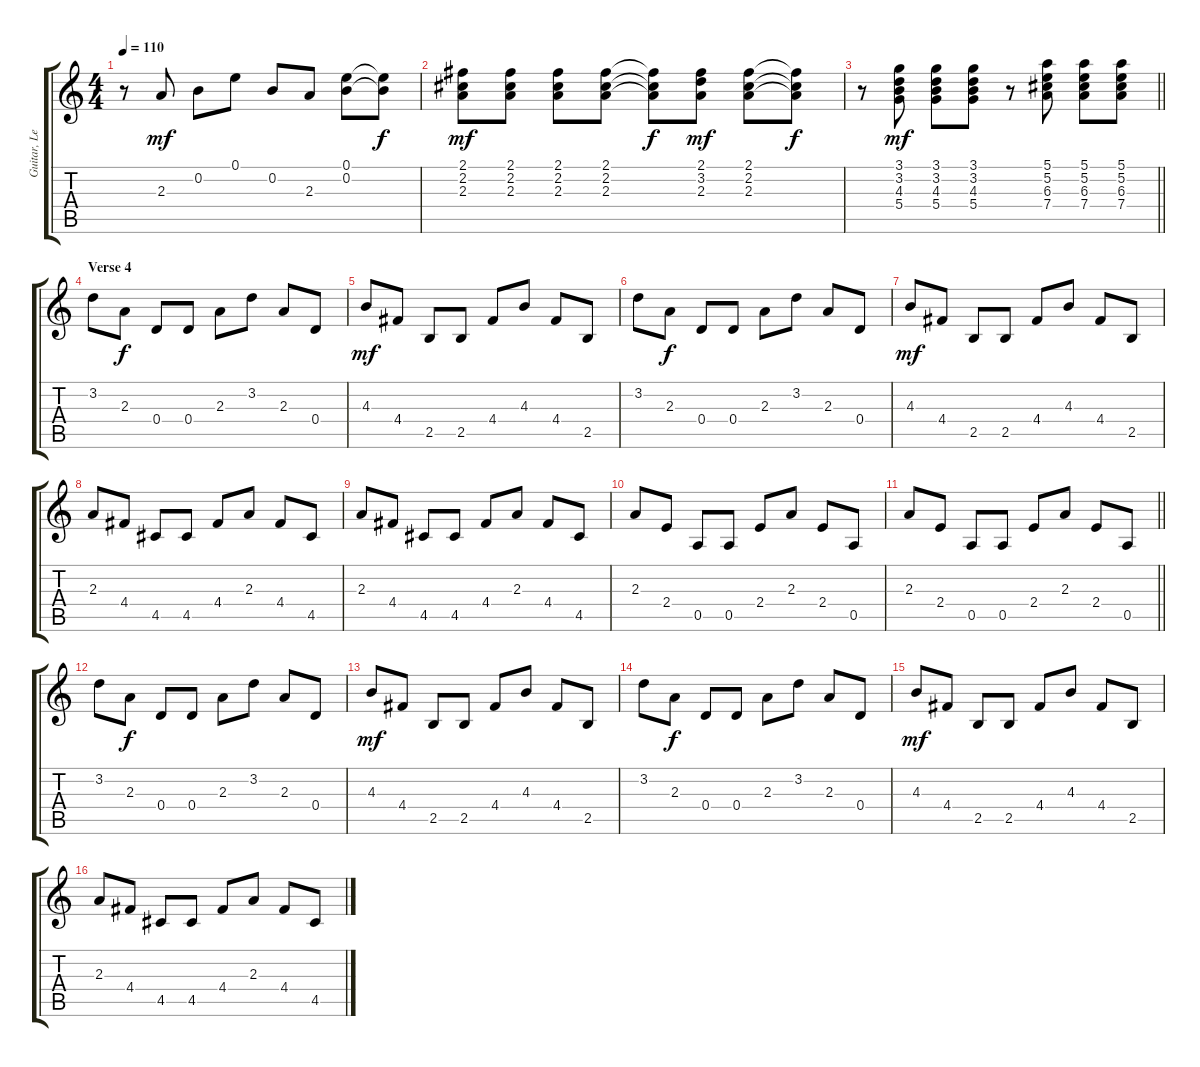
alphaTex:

\track ("Guitar, Lead" "Guitar, Le") {mute instrument electricguitarclean}
\staff {score tabs}
\tuning (E4 B3 G3 D3 A2 E2) {hide}
\ts (4 4)
\tempo 110
\clef g2
\ks c
r.8{dy f} 2.3.8{dy mf} 0.2.8 0.1.8 0.2.8 2.3.8 (0.1 0.2).8 (0.1{t} 0.2{t}).8{dy f} |
(2.1 2.2 2.3).8{dy mf} (2.1 2.2 2.3).8 (2.1 2.2 2.3).8 (2.1 2.2 2.3).8 (2.1{t} 2.2{t} 2.3{t}).8{dy f} (2.1 3.2 2.3).8{dy mf} (2.1 2.2 2.3).8 (2.1{t} 2.2{t} 2.3{t}).8{dy f} |
\barLineRight lightlight
r.8 (3.1 3.2 4.3 5.4).8{dy mf} (3.1 3.2 4.3 5.4).8 (3.1 3.2 4.3 5.4).8 r.8 (5.1 5.2 6.3 7.4).8 (5.1 5.2 6.3 7.4).8 (5.1 5.2 6.3 7.4).8 |
\section ("" "Verse 4")
3.2.8 2.3.8{dy f} 0.4.8 0.4.8 2.3.8 3.2.8 2.3.8 0.4.8 |
4.3.8{dy mf} 4.4.8 2.5.8 2.5.8 4.4.8 4.3.8 4.4.8 2.5.8 |
3.2.8 2.3.8{dy f} 0.4.8 0.4.8 2.3.8 3.2.8 2.3.8 0.4.8 |
4.3.8{dy mf} 4.4.8 2.5.8 2.5.8 4.4.8 4.3.8 4.4.8 2.5.8 |
2.3.8 4.4.8 4.5.8 4.5.8 4.4.8 2.3.8 4.4.8 4.5.8 |
2.3.8 4.4.8 4.5.8 4.5.8 4.4.8 2.3.8 4.4.8 4.5.8 |
2.3.8 2.4.8 0.5.8 0.5.8 2.4.8 2.3.8 2.4.8 0.5.8 |
\barLineRight lightlight
2.3.8 2.4.8 0.5.8 0.5.8 2.4.8 2.3.8 2.4.8 0.5.8 |
3.2.8 2.3.8{dy f} 0.4.8 0.4.8 2.3.8 3.2.8 2.3.8 0.4.8 |
4.3.8{dy mf} 4.4.8 2.5.8 2.5.8 4.4.8 4.3.8 4.4.8 2.5.8 |
3.2.8 2.3.8{dy f} 0.4.8 0.4.8 2.3.8 3.2.8 2.3.8 0.4.8 |
4.3.8{dy mf} 4.4.8 2.5.8 2.5.8 4.4.8 4.3.8 4.4.8 2.5.8 |
2.3.8 4.4.8 4.5.8 4.5.8 4.4.8 2.3.8 4.4.8 4.5.8
